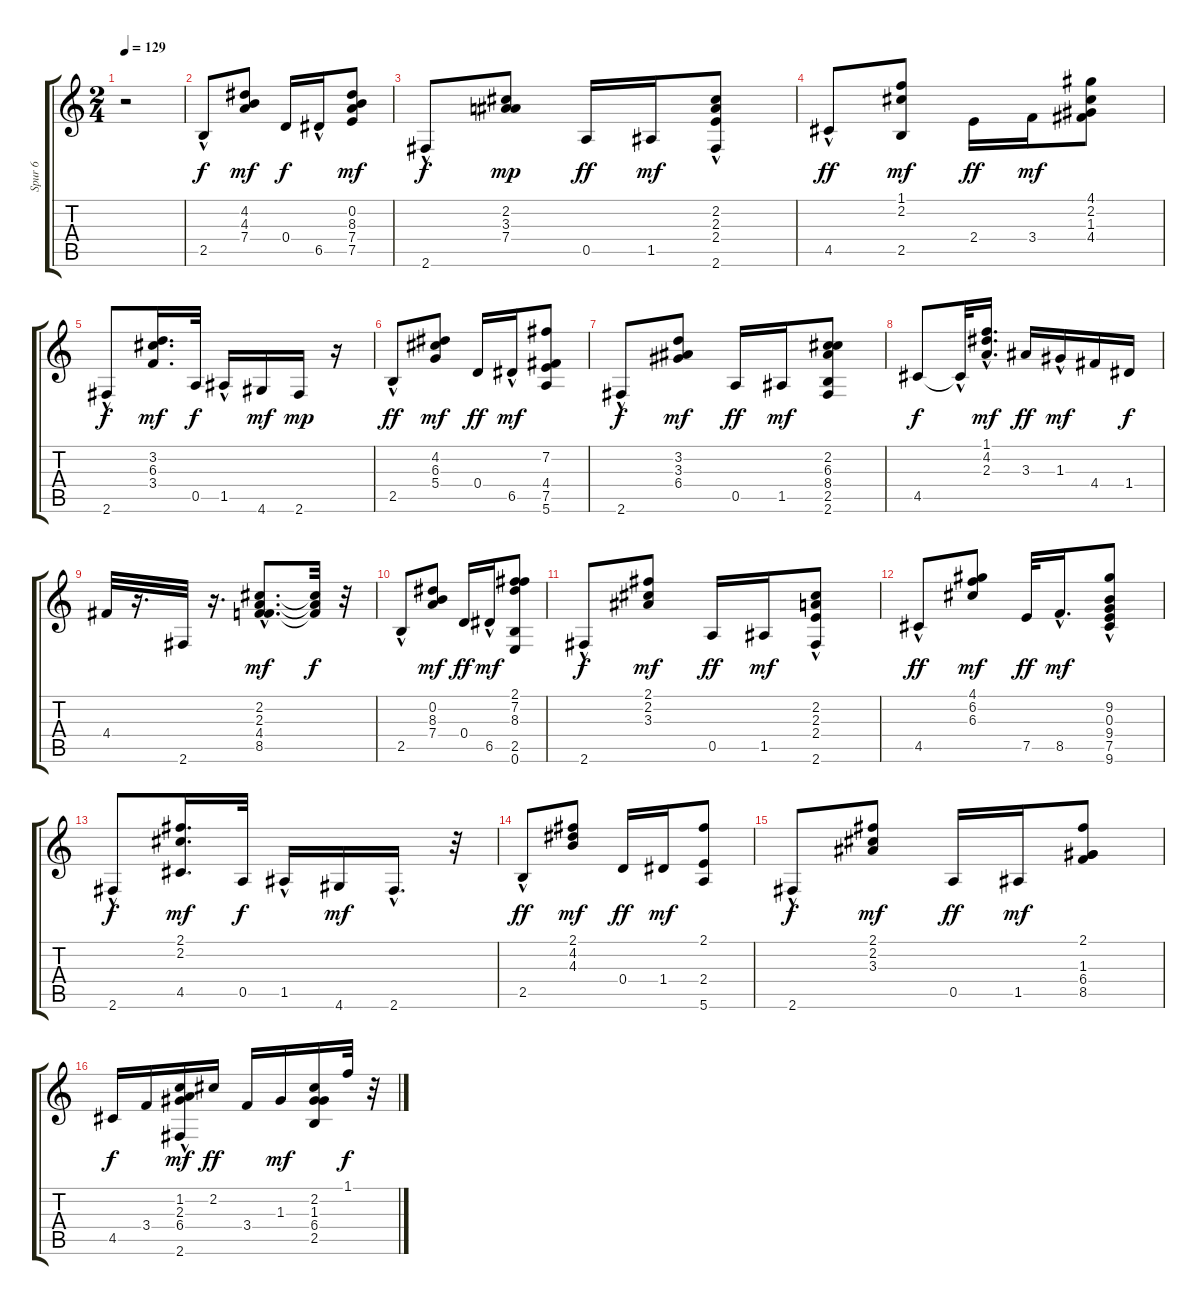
\track ("Spur 6" "Spur 6") {instrument distortionguitar}
\staff {score tabs}
\tuning (E4 B3 G3 D3 A2 E2) {hide}
\ts (2 4)
\tempo 129
\clef g2
\ks c
r.2{dy f instrument distortionguitar} |
2.5{hac}.8 (4.2 4.3 7.4).8{dy mf} 0.4.16{dy f} 6.5{hac}.16 (0.2 8.3 7.4 7.5).8{dy mf} |
2.6{hac}.8{dy f} (2.2 3.3 7.4).8{dy mp} 0.5.16{dy ff} 1.5.16{dy mf} (2.2 2.3 2.4 2.6{hac}).8 |
4.5{hac}.8{dy ff} (1.1 2.2 2.5).8{dy mf} 2.4.16{dy ff} 3.4.16{dy mf} (4.1 2.2 1.3 4.4).8 |
2.6{hac}.8{dy f} (3.2 6.3 3.4).16{d dy mf} 0.5.32{dy f} 1.5{hac}.16 4.6.16{dy mf} 2.6.16{dy mp} r.16 |
2.5{hac}.8{dy ff} (4.2 6.3 5.4).8{dy mf} 0.4.16{dy ff} 6.5{hac}.16{dy mf} (7.2 4.4 7.5 5.6).8 |
2.6{hac}.8{dy f} (3.2 3.3 6.4).8{dy mf} 0.5.16{dy ff} 1.5.16{dy mf} (2.2 6.3 8.4 2.5 2.6).8 |
4.5.8{dy f} 4.5{hac t}.32 (1.1{hac} 4.2{hac} 2.3).16{d dy mf} 3.3.16{dy ff} 1.3{hac}.16{dy mf} 4.4.16 1.4.16{dy f} |
4.4.32 r.16{d} 2.6.32 r.16{d} (2.2{hac} 2.3{hac} 4.4{hac} 8.5{hac}).8{d dy mf} (2.2{t} 2.3{t} 8.5{t}).32{dy f} r.32 |
2.5{hac}.8 (0.2 8.3 7.4).8{dy mf} 0.4.16{dy ff} 6.5{hac}.16{dy mf} (2.1 7.2 8.3 2.5 0.6).8 |
2.6{hac}.8{dy f} (2.1 2.2 3.3).8{dy mf} 0.5.16{dy ff} 1.5.16{dy mf} (2.2 2.3 2.4 2.6{hac}).8 |
4.5{hac}.8{dy ff} (4.1 6.2 6.3).8{dy mf} 7.5.32{dy ff} 8.5{hac}.16{d dy mf} (9.2 0.3 9.4{hac} 7.5 9.6).8 |
2.6{hac}.8{dy f} (2.1 2.2 4.5).16{d dy mf} 0.5.32{dy f} 1.5{hac}.16 4.6.16{dy mf} 2.6{hac}.16{d} r.32 |
2.5{hac}.8{dy ff} (2.1 4.2 4.3).8{dy mf} 0.4.16{dy ff} 1.4.16{dy mf} (2.1 2.4 5.6).8 |
2.6{hac}.8{dy f} (2.1 2.2 3.3).8{dy mf} 0.5.16{dy ff} 1.5.16{dy mf} (2.1 1.3 6.4 8.5).8 |
4.5.16{dy f} 3.4.16 (1.2{hac} 2.3 6.4 2.6{hac}).16{dy mf} 2.2.16{dy ff} 3.4.16 1.3.16{dy mf} (2.2 1.3 6.4 2.5).16 1.1.32{dy f} r.32
